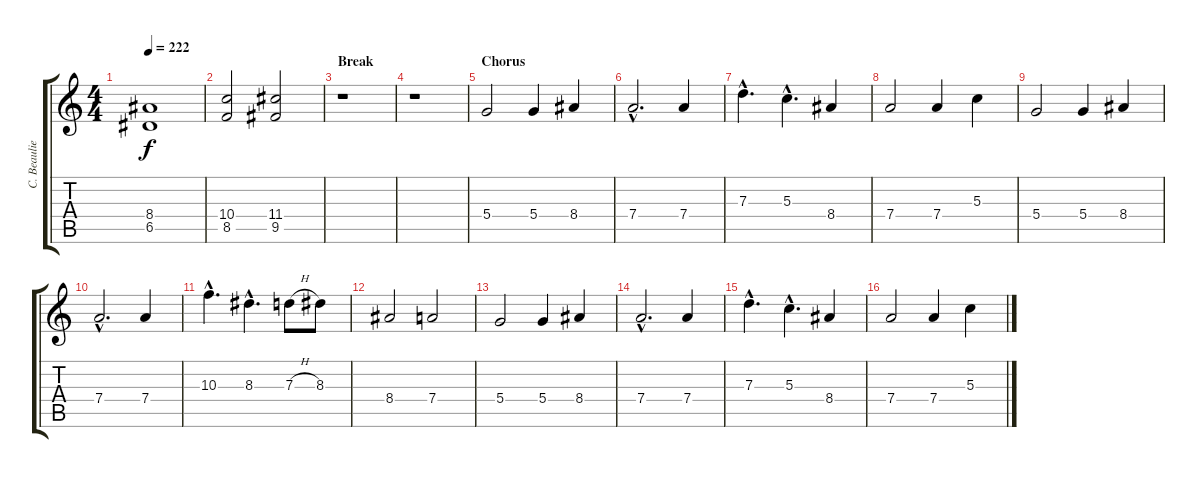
\track ("C. Beaulieu" "C. Beaulie") {instrument distortionguitar}
\staff {score tabs}
\tuning (E4 B3 G3 D3 A2 D2) {hide}
\ts (4 4)
\tempo 222
\clef g2
\ks c
(8.4 6.5).1{dy f} |
(10.4 8.5).2 (11.4 9.5).2 |
\section ("" "Break")
r.1 |
r.1 |
\section ("" "Chorus")
5.4.2 5.4.4 8.4.4 |
7.4{hac}.2{d} 7.4.4 |
7.3{hac}.4{d} 5.3{hac}.4{d} 8.4.4 |
7.4.2 7.4.4 5.3.4 |
5.4.2 5.4.4 8.4.4 |
7.4{hac}.2{d} 7.4.4 |
10.3{hac}.4{d} 8.3{hac}.4{d} 7.3{h}.8 8.3.8 |
8.4.2 7.4.2 |
5.4.2 5.4.4 8.4.4 |
7.4{hac}.2{d} 7.4.4 |
7.3{hac}.4{d} 5.3{hac}.4{d} 8.4.4 |
7.4.2 7.4.4 5.3.4
